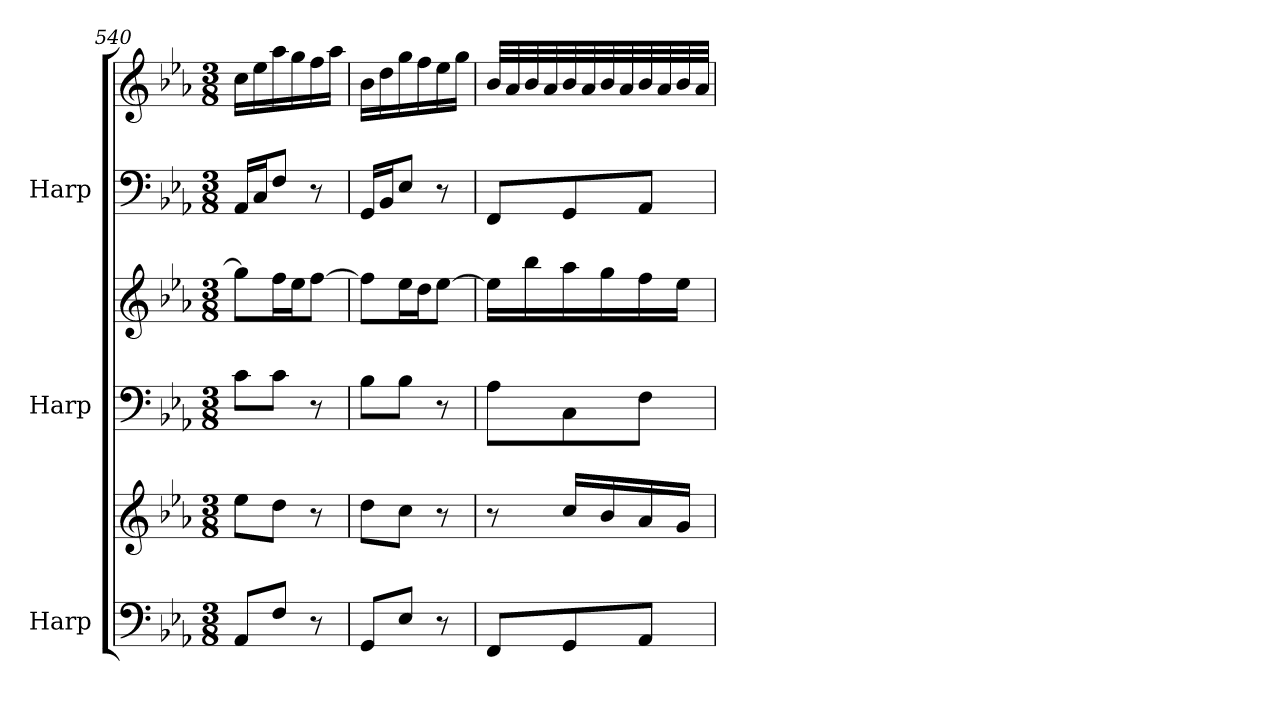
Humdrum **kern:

**kern	**kern	**kern	**kern	**kern	**kern
*part3	*part3	*part2	*part2	*part1	*part1
*staff6	*staff5	*staff4	*staff3	*staff2	*staff1
*I"Harp	*	*I"Harp	*	*I"Harp	*
*I'Hp	*	*I'Hp	*	*I'Hp	*
!!LO:PB:g=z
*clefF4	*clefG2	*clefF4	*clefG2	*clefF4	*clefG2
*k[b-e-a-]	*k[b-e-a-]	*k[b-e-a-]	*k[b-e-a-]	*k[b-e-a-]	*k[b-e-a-]
*M3/8	*M3/8	*M3/8	*M3/8	*M3/8	*M3/8
=540	=540	=540	=540	=540	=540
8AA-/L	8ee-\L	8c\L	8gg\L]	16AA-/LL	16cc\LL
.	.	.	.	16C/J	16ee-\
8F/J	8dd\J	8c\J	16ff\L	8F/J	16aa-\
.	.	.	16ee-\J	.	16gg\
8r	8r	8r	[8ff\J	8r	16ff\
.	.	.	.	.	16aa-\JJ
=541	=541	=541	=541	=541	=541
8GG/L	8dd\L	8B-\L	8ff\L]	16GG/LL	16b-\LL
.	.	.	.	16BB-/J	16dd\
8E-/J	8cc\J	8B-\J	16ee-\L	8E-/J	16gg\
.	.	.	16dd\J	.	16ff\
8r	8r	8r	[8ee-\J	8r	16ee-\
.	.	.	.	.	16gg\JJ
=542	=542	=542	=542	=542	=542
8FF/L	8r	8A-\L	16ee-\LL]	8FF/L	32b-/LLL
.	.	.	.	.	32a-/
.	.	.	16bb-\	.	32b-/
.	.	.	.	.	32a-/
8GG/	16cc/LL	8C\	16aa-\	8GG/	32b-/
.	.	.	.	.	32a-/
.	16b-/	.	16gg\	.	32b-/
.	.	.	.	.	32a-/
8AA-/J	16a-/	8F\J	16ff\	8AA-/J	32b-/
.	.	.	.	.	32a-/
.	16g/JJ	.	16ee-\JJ	.	32b-/
.	.	.	.	.	32a-/JJJ
=	=	=	=	=	=
*-	*-	*-	*-	*-	*-
